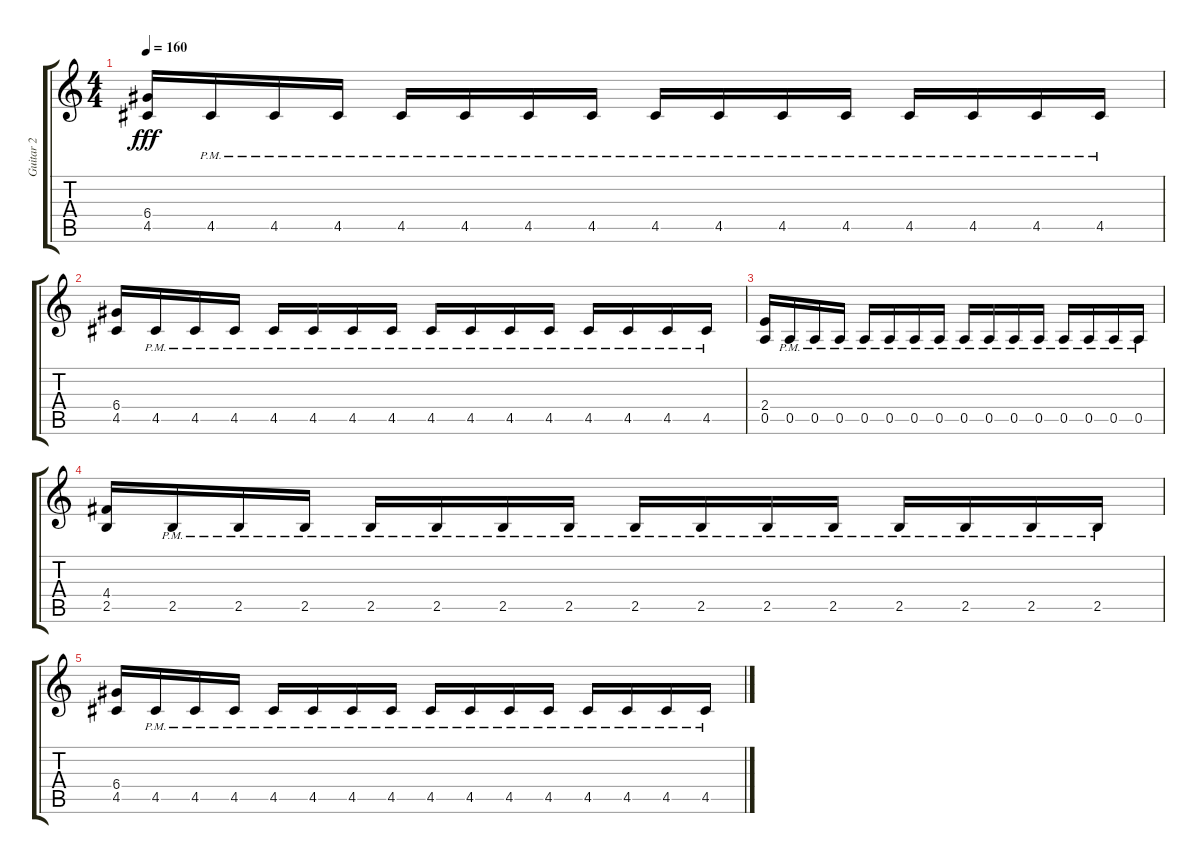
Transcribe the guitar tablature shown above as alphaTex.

\track ("Guitar 2" "Guitar 2") {instrument distortionguitar}
\staff {score tabs}
\tuning (E4 B3 G3 D3 A2 E2) {hide}
\ts (4 4)
\tempo 160
\clef g2
\ks c
(6.4 4.5).16{dy fff} 4.5{pm}.16 4.5{pm}.16 4.5{pm}.16 4.5{pm}.16 4.5{pm}.16 4.5{pm}.16 4.5{pm}.16 4.5{pm}.16 4.5{pm}.16 4.5{pm}.16 4.5{pm}.16 4.5{pm}.16 4.5{pm}.16 4.5{pm}.16 4.5{pm}.16 |
(6.4 4.5).16 4.5{pm}.16 4.5{pm}.16 4.5{pm}.16 4.5{pm}.16 4.5{pm}.16 4.5{pm}.16 4.5{pm}.16 4.5{pm}.16 4.5{pm}.16 4.5{pm}.16 4.5{pm}.16 4.5{pm}.16 4.5{pm}.16 4.5{pm}.16 4.5{pm}.16 |
(2.4 0.5).16 0.5{pm}.16 0.5{pm}.16 0.5{pm}.16 0.5{pm}.16 0.5{pm}.16 0.5{pm}.16 0.5{pm}.16 0.5{pm}.16 0.5{pm}.16 0.5{pm}.16 0.5{pm}.16 0.5{pm}.16 0.5{pm}.16 0.5{pm}.16 0.5{pm}.16 |
(4.4 2.5).16 2.5{pm}.16 2.5{pm}.16 2.5{pm}.16 2.5{pm}.16 2.5{pm}.16 2.5{pm}.16 2.5{pm}.16 2.5{pm}.16 2.5{pm}.16 2.5{pm}.16 2.5{pm}.16 2.5{pm}.16 2.5{pm}.16 2.5{pm}.16 2.5{pm}.16 |
(6.4 4.5).16 4.5{pm}.16 4.5{pm}.16 4.5{pm}.16 4.5{pm}.16 4.5{pm}.16 4.5{pm}.16 4.5{pm}.16 4.5{pm}.16 4.5{pm}.16 4.5{pm}.16 4.5{pm}.16 4.5{pm}.16 4.5{pm}.16 4.5{pm}.16 4.5{pm}.16
